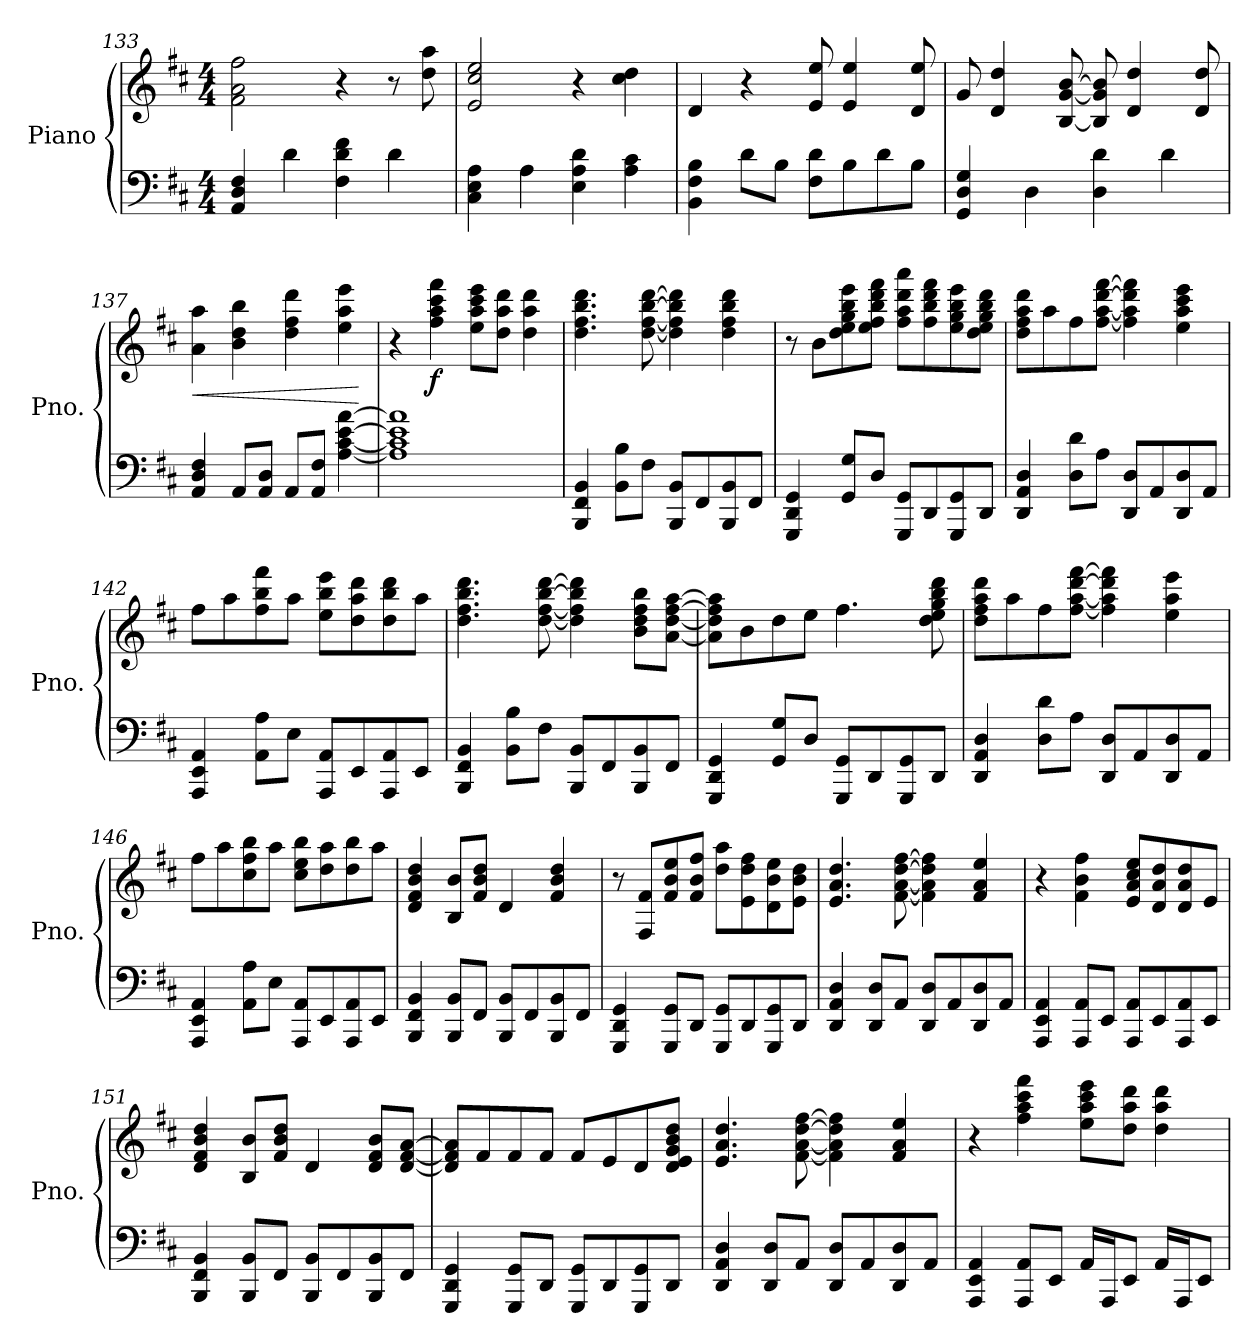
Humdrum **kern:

**kern	**kern	**dynam
*part1	*part1	*part1
*staff2	*staff1	*staff1/2
*I"Piano	*	*
*I'Pno.	*	*
*clefF4	*clefG2	*
*k[f#c#]	*k[f#c#]	*
*M4/4	*M4/4	*
=133	=133	=133
4AA/ 4D/ 4F#/	2f#\ 2a\ 2ff#\	.
4d\	.	.
4F#\ 4d\ 4f#\	4r	.
4d\	8r	.
.	8dd\ 8aa\	.
=134	=134	=134
4C#\ 4E\ 4A\	2e/ 2cc#/ 2ee/	.
4A\	.	.
4E\ 4A\ 4d\	4r	.
4A\ 4c#\	4cc#\ 4dd\	.
=135	=135	=135
4BB\ 4F#\ 4B\	4d/	.
8d\L	4r	.
8B\J	.	.
8F#\ 8d\L	8e/ 8ee/	.
8B\	4e/ 4ee/	.
8d\	.	.
8B\J	8d/ 8ee/	.
!!LO:PB:g=z
=136	=136	=136
4GG/ 4D/ 4G/	8g/	.
.	4d/ 4dd/	.
4D\	.	.
.	[8B/ [8g/ [8b/	.
4D\ 4d\	8B/] 8g/] 8b/]	.
.	4d/ 4dd/	.
4d\	.	.
.	8d/ 8dd/	.
=137	=137	=137
!	!	!LO:HP:b
4AA/ 4D/ 4F#/	4a\ 4aa\	<
8AA/L	4b\ 4dd\ 4bb\	.
8AA/ 8D/J	.	.
8AA/L	4dd\ 4ff#\ 4ddd\	.
8AA/ 8F#/J	.	.
[4A\ [4c#\ [4e\ [4a\	4ee\ 4aa\ 4eee\	.
.	.	[
=138	=138	=138
1A] 1c#] 1e] 1a]	4r	.
!	!	!LO:DY:b
.	4ff#\ 4aa\ 4ccc#\ 4fff#\	f
.	8ee\ 8aa\ 8ccc#\ 8eee\L	.
.	8dd\ 8aa\ 8ddd\J	.
.	4dd\ 4aa\ 4ddd\	.
=139	=139	=139
4BBB/ 4FF#/ 4BB/	4.dd\ 4.ff#\ 4.bb\ 4.ddd\	.
8BB\ 8B\L	.	.
8F#\J	[8dd\ [8ff#\ [8bb\ [8ddd\	.
8BBB/ 8BB/L	4dd\] 4ff#\] 4bb\] 4ddd\]	.
8FF#/	.	.
8BBB/ 8BB/	4dd\ 4ff#\ 4bb\ 4ddd\	.
8FF#/J	.	.
=140	=140	=140
4GGG/ 4DD/ 4GG/	8r	.
.	8b\L	.
8GG/ 8G/L	8dd\ 8ee\ 8gg\ 8bb\ 8eee\	.
8D/J	8ee\ 8ff#\ 8bb\ 8ddd\ 8fff#\J	.
8GGG/ 8GG/L	8ff#\ 8aa\ 8ddd\ 8aaa\L	.
8DD/	8ff#\ 8bb\ 8ddd\ 8fff#\	.
8GGG/ 8GG/	8ee\ 8gg\ 8bb\ 8eee\	.
8DD/J	8dd\ 8ee\ 8gg\ 8bb\ 8ddd\J	.
!!LO:LB:g=z
=141	=141	=141
4DD/ 4AA/ 4D/	8dd\ 8ff#\ 8aa\ 8ddd\L	.
.	8aa\	.
8D\ 8d\L	8ff#\	.
8A\J	[8ff#\ [8aa\ [8ddd\ [8fff#\J	.
8DD/ 8D/L	4ff#\] 4aa\] 4ddd\] 4fff#\]	.
8AA/	.	.
8DD/ 8D/	4ee\ 4aa\ 4ccc#\ 4eee\	.
8AA/J	.	.
=142	=142	=142
4AAA/ 4EE/ 4AA/	8ff#\L	.
.	8aa\	.
8AA\ 8A\L	8ff#\ 8bb\ 8fff#\	.
8E\J	8aa\J	.
8AAA/ 8AA/L	8ee\ 8bb\ 8eee\L	.
8EE/	8dd\ 8aa\ 8ddd\	.
8AAA/ 8AA/	8dd\ 8bb\ 8ddd\	.
8EE/J	8aa\J	.
=143	=143	=143
4BBB/ 4FF#/ 4BB/	4.dd\ 4.ff#\ 4.bb\ 4.ddd\	.
8BB\ 8B\L	.	.
8F#\J	[8dd\ [8ff#\ [8bb\ [8ddd\	.
8BBB/ 8BB/L	4dd\] 4ff#\] 4bb\] 4ddd\]	.
8FF#/	.	.
8BBB/ 8BB/	8b\ 8dd\ 8ff#\ 8bb\L	.
8FF#/J	[8a\ [8dd\ [8ff#\ [8aa\J	.
=144	=144	=144
4GGG/ 4DD/ 4GG/	8a\] 8dd\] 8ff#\] 8aa\]L	.
.	8b\	.
8GG/ 8G/L	8dd\	.
8D/J	8ee\J	.
8GGG/ 8GG/L	4.ff#\	.
8DD/	.	.
8GGG/ 8GG/	.	.
8DD/J	8dd\ 8ee\ 8gg\ 8bb\ 8ddd\	.
!!LO:LB:g=z
=145	=145	=145
4DD/ 4AA/ 4D/	8dd\ 8ff#\ 8aa\ 8ddd\L	.
.	8aa\	.
8D\ 8d\L	8ff#\	.
8A\J	[8ff#\ [8aa\ [8ddd\ [8fff#\J	.
8DD/ 8D/L	4ff#\] 4aa\] 4ddd\] 4fff#\]	.
8AA/	.	.
8DD/ 8D/	4ee\ 4aa\ 4eee\	.
8AA/J	.	.
=146	=146	=146
4AAA/ 4EE/ 4AA/	8ff#\L	.
.	8aa\	.
8AA\ 8A\L	8cc#\ 8ff#\ 8bb\	.
8E\J	8aa\J	.
8AAA/ 8AA/L	8cc#\ 8ee\ 8bb\L	.
8EE/	8dd\ 8aa\	.
8AAA/ 8AA/	8dd\ 8bb\	.
8EE/J	8aa\J	.
=147	=147	=147
4BBB/ 4FF#/ 4BB/	4d/ 4f#/ 4b/ 4dd/	.
8BBB/ 8BB/L	8B/ 8b/L	.
8FF#/J	8f#/ 8b/ 8dd/J	.
8BBB/ 8BB/L	4d/	.
8FF#/	.	.
8BBB/ 8BB/	4f#/ 4b/ 4dd/	.
8FF#/J	.	.
=148	=148	=148
4GGG/ 4DD/ 4GG/	8r	.
.	8F#/ 8f#/L	.
8GGG/ 8GG/L	8f#/ 8b/ 8ee/	.
8DD/J	8f#/ 8b/ 8ff#/J	.
8GGG/ 8GG/L	8dd\ 8aa\L	.
8DD/	8e\ 8dd\ 8ff#\	.
8GGG/ 8GG/	8d\ 8b\ 8ee\	.
8DD/J	8e\ 8b\ 8dd\J	.
!!LO:LB:g=z
=149	=149	=149
4DD/ 4AA/ 4D/	4.e/ 4.a/ 4.dd/	.
8DD/ 8D/L	.	.
8AA/J	[8f#\ [8a\ [8dd\ [8ff#\	.
8DD/ 8D/L	4f#\] 4a\] 4dd\] 4ff#\]	.
8AA/	.	.
8DD/ 8D/	4f#/ 4a/ 4ee/	.
8AA/J	.	.
=150	=150	=150
4AAA/ 4EE/ 4AA/	4r	.
8AAA/ 8AA/L	4f#\ 4b\ 4ff#\	.
8EE/J	.	.
8AAA/ 8AA/L	8e/ 8a/ 8cc#/ 8ee/L	.
8EE/	8d/ 8a/ 8dd/	.
8AAA/ 8AA/	8d/ 8a/ 8dd/	.
8EE/J	8e/J	.
=151	=151	=151
4BBB/ 4FF#/ 4BB/	4d/ 4f#/ 4b/ 4dd/	.
8BBB/ 8BB/L	8B/ 8b/L	.
8FF#/J	8f#/ 8b/ 8dd/J	.
8BBB/ 8BB/L	4d/	.
8FF#/	.	.
8BBB/ 8BB/	8d/ 8f#/ 8b/L	.
8FF#/J	[8d/ [8f#/ [8a/J	.
=152	=152	=152
4GGG/ 4DD/ 4GG/	8d/] 8f#/] 8a/]L	.
.	8f#/	.
8GGG/ 8GG/L	8f#/	.
8DD/J	8f#/J	.
8GGG/ 8GG/L	8f#/L	.
8DD/	8e/	.
8GGG/ 8GG/	8d/	.
8DD/J	8d/ 8e/ 8g/ 8b/ 8dd/J	.
!!LO:LB:g=z
=153	=153	=153
4DD/ 4AA/ 4D/	4.e/ 4.a/ 4.dd/	.
8DD/ 8D/L	.	.
8AA/J	[8f#\ [8a\ [8dd\ [8ff#\	.
8DD/ 8D/L	4f#\] 4a\] 4dd\] 4ff#\]	.
8AA/	.	.
8DD/ 8D/	4f#/ 4a/ 4ee/	.
8AA/J	.	.
=154	=154	=154
4AAA/ 4EE/ 4AA/	4r	.
8AAA/ 8AA/L	4ff#\ 4aa\ 4ccc#\ 4fff#\	.
8EE/J	.	.
16AA/LL	8ee\ 8aa\ 8ccc#\ 8eee\L	.
16AAA/J	.	.
8EE/J	8dd\ 8aa\ 8ddd\J	.
16AA/LL	4dd\ 4aa\ 4ddd\	.
16AAA/J	.	.
8EE/J	.	.
=	=	=
*-	*-	*-
